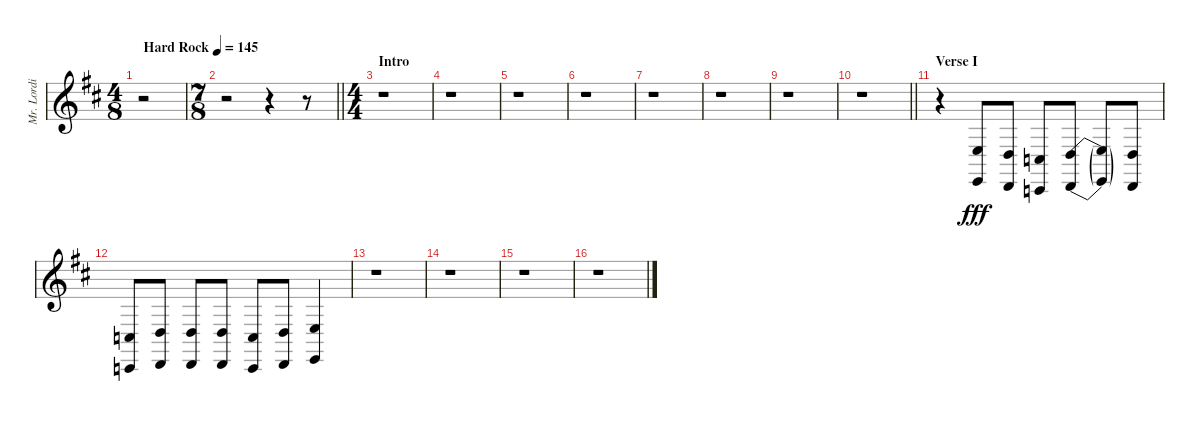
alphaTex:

\track ("Mr. Lordi [Vocals #2]" "Mr. Lordi ") {instrument lead2sawtooth}
\staff {score}
\tuning (D4 A3 F3 C3 G2 C2) {hide}
\ts (4 8)
\tempo (145 "Hard Rock")
\clef g2
\ks d
r.2{dy fff instrument lead2sawtooth} |
\ts (7 8)
\barLineRight lightlight
r.2 r.4 r.8 |
\ts (4 4)
\section ("" "Intro")
r.1 |
r.1 |
r.1 |
r.1 |
r.1 |
r.1 |
r.1 |
\barLineRight lightlight
r.1 |
\section ("" "Verse I")
r.4 (4.4 4.6).8 (2.4 2.6).8 (0.4 0.6).8 (2.4{be (custom 0 0 26 0 35 4 60 4)} 2.6{be (custom 0 0 25 0 35 4 60 4)}).8 (2.4{t} 2.6{t}).8 (2.4 2.6).8 |
(0.4 0.6).8 (2.4{pm} 2.6{pm}).8 (2.4{pm} 2.6{pm}).8 (2.4 2.6).8 (0.4 0.6).8 (2.4 2.6).8 (4.4 4.6).4 |
r.1 |
r.1 |
r.1 |
r.1
